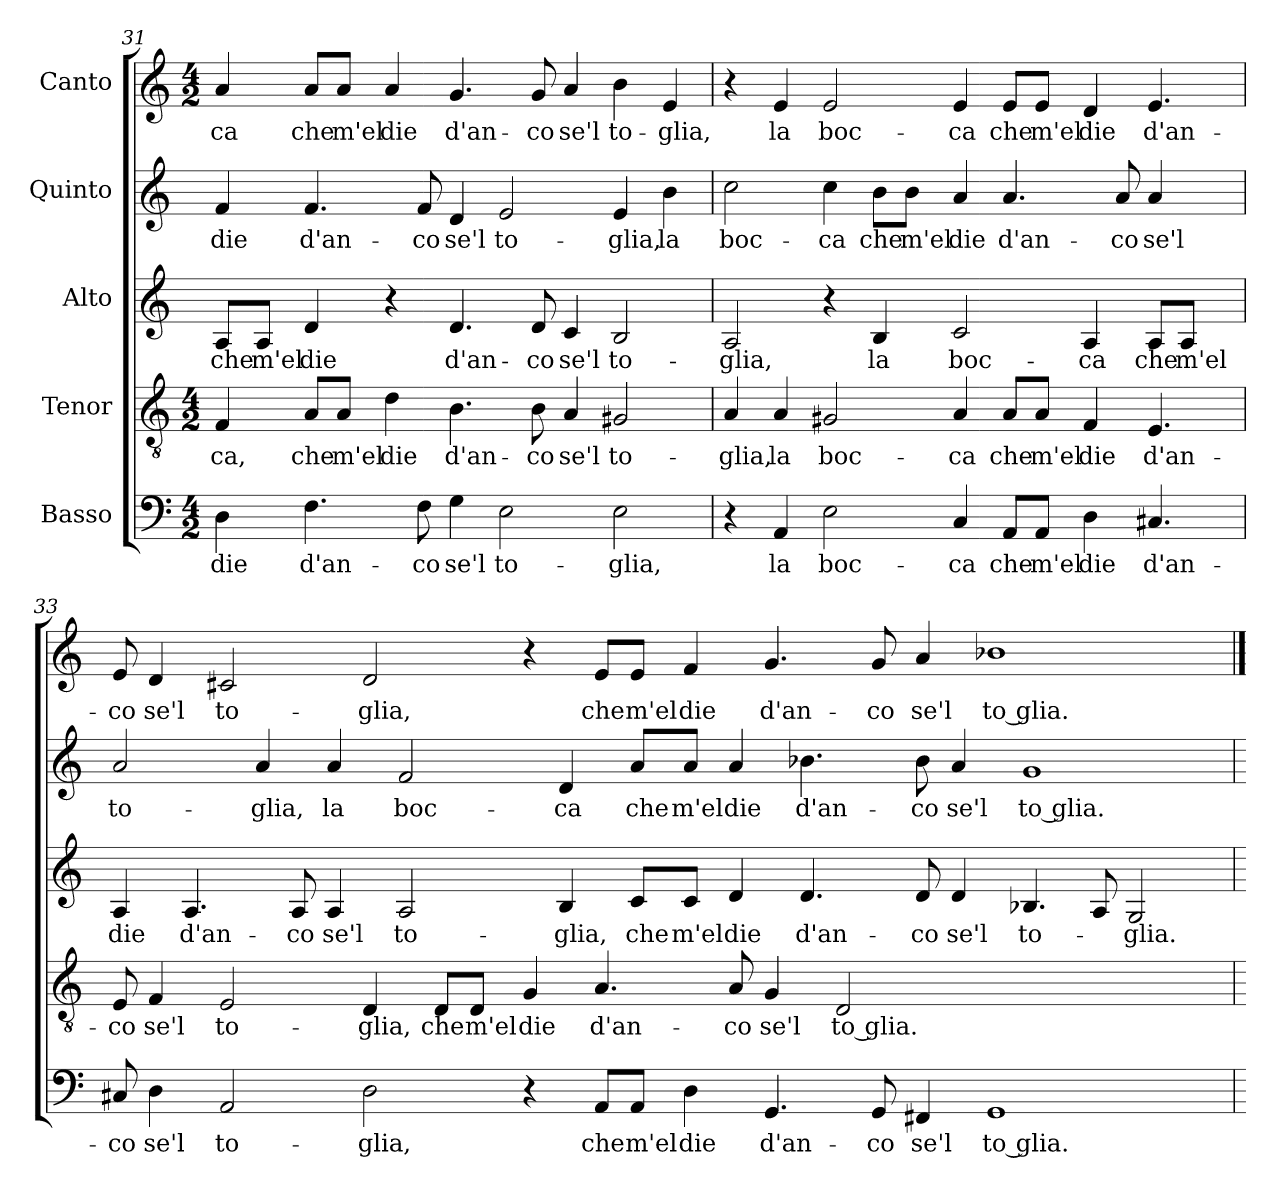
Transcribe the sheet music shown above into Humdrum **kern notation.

**kern	**text	**kern	**text	**kern	**text	**kern	**text	**kern	**text
*part5	*part5	*part4	*part4	*part3	*part3	*part2	*part2	*part1	*part1
*staff5	*staff5	*staff4	*staff4	*staff3	*staff3	*staff2	*staff2	*staff1	*staff1
*I"Basso	*	*I"Tenor	*	*I"Alto	*	*I"Quinto	*	*I"Canto	*
!!LO:LB:g=z
*clefF4	*	*clefGv2	*	*clefG2	*	*clefG2	*	*clefG2	*
*M4/2	*	*M4/2	*	*	*	*	*	*M4/2	*
=31	=31	=31	=31	=31	=31	=31	=31	=31	=31
!	!LO:LY:b:cj	!	!LO:LY:b:cj	!	!LO:LY:b:cj	!	!LO:LY:b:cj	!	!LO:LY:b:cj
4D\	die	4F/	-ca,	8A/L	che	4f/	die	4a/	-ca
!	!	!	!	!	!LO:LY:b:cj	!	!	!	!
.	.	.	.	8A/J	m'el	.	.	.	.
!	!LO:LY:b:cj	!	!LO:LY:b:cj	!	!LO:LY:b:cj	!	!LO:LY:b:cj	!	!LO:LY:b:cj
4.F\	d'an-	8A/L	che	4d/	die	4.f/	d'an-	8a/L	che
!	!	!	!LO:LY:b:cj	!	!	!	!	!	!LO:LY:b:cj
.	.	8A/J	m'el	.	.	.	.	8a/J	m'el
!	!	!	!LO:LY:b:cj	!	!	!	!	!	!LO:LY:b:cj
.	.	4d\	die	4r	.	.	.	4a/	die
!	!LO:LY:b:cj	!	!	!	!	!	!LO:LY:b:cj	!	!
8F\	-co	.	.	.	.	8f/	-co	.	.
!	!LO:LY:b:cj	!	!LO:LY:b:cj	!	!LO:LY:b:cj	!	!LO:LY:b:cj	!	!LO:LY:b:cj
4G\	se'l	4.B\	d'an-	4.d/	d'an-	4d/	se'l	4.g/	d'an-
!	!LO:LY:b:cj	!	!	!	!	!	!LO:LY:b:cj	!	!
2E\	to-	.	.	.	.	2e/	to-	.	.
!	!	!	!LO:LY:b:cj	!	!LO:LY:b:cj	!	!	!	!LO:LY:b:cj
.	.	8B\	-co	8d/	-co	.	.	8g/	-co
!	!	!	!LO:LY:b:cj	!	!LO:LY:b:cj	!	!	!	!LO:LY:b:cj
.	.	4A/	se'l	4c/	se'l	.	.	4a/	se'l
!	!LO:LY:b:cj	!	!LO:LY:b:cj	!	!LO:LY:b:cj	!	!LO:LY:b:cj	!	!LO:LY:b:cj
2E\	-glia,	2G#X/	to-	2B/	to-	4e/	-glia,	4b\	to-
!	!	!	!	!	!	!	!LO:LY:b:cj	!	!LO:LY:b:cj
.	.	.	.	.	.	4b\	la	4e/	-glia,
=32	=32	=32	=32	=32	=32	=32	=32	=32	=32
!	!	!	!LO:LY:b:cj	!	!LO:LY:b:cj	!	!LO:LY:b:cj	!	!
4r	.	4A/	-glia,	2A/	-glia,	2cc\	boc-	4r	.
!	!LO:LY:b:cj	!	!LO:LY:b:cj	!	!	!	!	!	!LO:LY:b:cj
4AA/	la	4A/	la	.	.	.	.	4e/	la
!	!LO:LY:b:cj	!	!LO:LY:b:cj	!	!	!	!LO:LY:b:cj	!	!LO:LY:b:cj
2E\	boc-	2G#X/	boc-	4r	.	4cc\	-ca	2e/	boc-
!	!	!	!	!	!LO:LY:b:cj	!	!LO:LY:b:cj	!	!
.	.	.	.	4B/	la	8b\L	che	.	.
!	!	!	!	!	!	!	!LO:LY:b:cj	!	!
.	.	.	.	.	.	8b\J	m'el	.	.
!	!LO:LY:b:cj	!	!LO:LY:b:cj	!	!LO:LY:b:cj	!	!LO:LY:b:cj	!	!LO:LY:b:cj
4C/	-ca	4A/	-ca	2c/	boc-	4a/	die	4e/	-ca
!	!LO:LY:b:cj	!	!LO:LY:b:cj	!	!	!	!LO:LY:b:cj	!	!LO:LY:b:cj
8AA/L	che	8A/L	che	.	.	4.a/	d'an-	8e/L	che
!	!LO:LY:b:cj	!	!LO:LY:b:cj	!	!	!	!	!	!LO:LY:b:cj
8AA/J	m'el	8A/J	m'el	.	.	.	.	8e/J	m'el
!	!LO:LY:b:cj	!	!LO:LY:b:cj	!	!LO:LY:b:cj	!	!	!	!LO:LY:b:cj
4D\	die	4F/	die	4A/	-ca	.	.	4d/	die
!	!	!	!	!	!	!	!LO:LY:b:cj	!	!
.	.	.	.	.	.	8a/	-co	.	.
!	!LO:LY:b:cj	!	!LO:LY:b:cj	!	!LO:LY:b:cj	!	!LO:LY:b:cj	!	!LO:LY:b:cj
4.C#X/	d'an-	4.E/	d'an-	8A/L	che	4a/	se'l	4.e/	d'an-
!	!	!	!	!	!LO:LY:b:cj	!	!	!	!
.	.	.	.	8A/J	m'el	.	.	.	.
.	.	.	.	8ryy	.	8ryy	.	.	.
!!LO:PB:g=z
=33	=33	=33	=33	=33	=33	=33	=33	=33	=33
!	!LO:LY:b:cj	!	!LO:LY:b:cj	!	!LO:LY:b:cj	!	!LO:LY:b:cj	!	!LO:LY:b:cj
8C#X/	-co	8E/	-co	4A/	die	2a/	to-	8e/	-co
!	!LO:LY:b:cj	!	!LO:LY:b:cj	!	!	!	!	!	!LO:LY:b:cj
4D\	se'l	4F/	se'l	.	.	.	.	4d/	se'l
!	!	!	!	!	!LO:LY:b:cj	!	!	!	!
.	.	.	.	4.A/	d'an-	.	.	.	.
!	!LO:LY:b:cj	!	!LO:LY:b:cj	!	!	!	!	!	!LO:LY:b:cj
2AA/	to-	2E/	to-	.	.	.	.	2c#X/	to-
!	!	!	!	!	!	!	!LO:LY:b:cj	!	!
.	.	.	.	.	.	4a/	-glia,	.	.
!	!	!	!	!	!LO:LY:b:cj	!	!	!	!
.	.	.	.	8A/	-co	.	.	.	.
!	!	!	!	!	!LO:LY:b:cj	!	!LO:LY:b:cj	!	!
.	.	.	.	4A/	se'l	4a/	la	.	.
!	!LO:LY:b:cj	!	!LO:LY:b:cj	!	!	!	!	!	!LO:LY:b:cj
2D\	-glia,	4D/	-glia,	.	.	.	.	2d/	-glia,
!	!	!	!	!	!LO:LY:b:cj	!	!LO:LY:b:cj	!	!
.	.	.	.	2A/	to-	2f/	boc-	.	.
!	!	!	!LO:LY:b:cj	!	!	!	!	!	!
.	.	8D/L	che	.	.	.	.	.	.
!	!	!	!LO:LY:b:cj	!	!	!	!	!	!
.	.	8D/J	m'el	.	.	.	.	.	.
!	!	!	!LO:LY:b:cj	!	!	!	!	!	!
4r	.	4G/	die	.	.	.	.	4r	.
!	!	!	!	!	!LO:LY:b:cj	!	!LO:LY:b:cj	!	!
.	.	.	.	4B/	-glia,	4d/	-ca	.	.
!	!LO:LY:b:cj	!	!LO:LY:b:cj	!	!	!	!	!	!LO:LY:b:cj
8AA/L	che	4.A/	d'an-	.	.	.	.	8e/L	che
!	!LO:LY:b:cj	!	!	!	!LO:LY:b:cj	!	!LO:LY:b:cj	!	!LO:LY:b:cj
8AA/J	m'el	.	.	8c/L	che	8a/L	che	8e/J	m'el
!	!LO:LY:b:cj	!	!	!	!LO:LY:b:cj	!	!LO:LY:b:cj	!	!LO:LY:b:cj
4D\	die	.	.	8c/J	m'el	8a/J	m'el	4f/	die
!	!	!	!LO:LY:b:cj	!	!LO:LY:b:cj	!	!LO:LY:b:cj	!	!
.	.	8A/	-co	4d/	die	4a/	die	.	.
!	!LO:LY:b:cj	!	!LO:LY:b:cj	!	!	!	!	!	!LO:LY:b:cj
4.GG/	d'an-	4G/	se'l	.	.	.	.	4.g/	d'an-
!	!	!	!	!	!LO:LY:b:cj	!	!LO:LY:b:cj	!	!
.	.	.	.	4.d/	d'an-	4.b-X\	d'an-	.	.
!	!	!	!LO:LY:b:cj	!	!	!	!	!	!
.	.	2D/	to glia.-	.	.	.	.	.	.
!	!LO:LY:b:cj	!	!	!	!	!	!	!	!LO:LY:b:cj
8GG/	-co	.	.	.	.	.	.	8g/	-co
!	!LO:LY:b:cj	!	!	!	!LO:LY:b:cj	!	!LO:LY:b:cj	!	!LO:LY:b:cj
4FF#X/	se'l	.	.	8d/	-co	8b-\	-co	4a/	se'l
!	!	!	!	!	!LO:LY:b:cj	!	!LO:LY:b:cj	!	!
.	.	.	.	4d/	se'l	4a/	se'l	.	.
!	!LO:LY:b:cj	!	!	!	!	!	!	!	!LO:LY:b:cj
1GG	to glia.-	1ryy	.	.	.	.	.	1b-X	to glia.-
!	!	!	!	!	!LO:LY:b:cj	!	!LO:LY:b:cj	!	!
.	.	.	.	4.B-X/	to-	1g	to glia.-	.	.
.	.	.	.	8A/	.	.	.	.	.
!	!	!	!	!	!LO:LY:b	!	!	!	!
.	.	.	.	2G/	-glia.	.	.	.	.
8ryy	.	8ryy	.	.	.	.	.	8ryy	.
=	==	=	==	=	==	=	==	==	==
*-	*-	*-	*-	*-	*-	*-	*-	*-	*-
